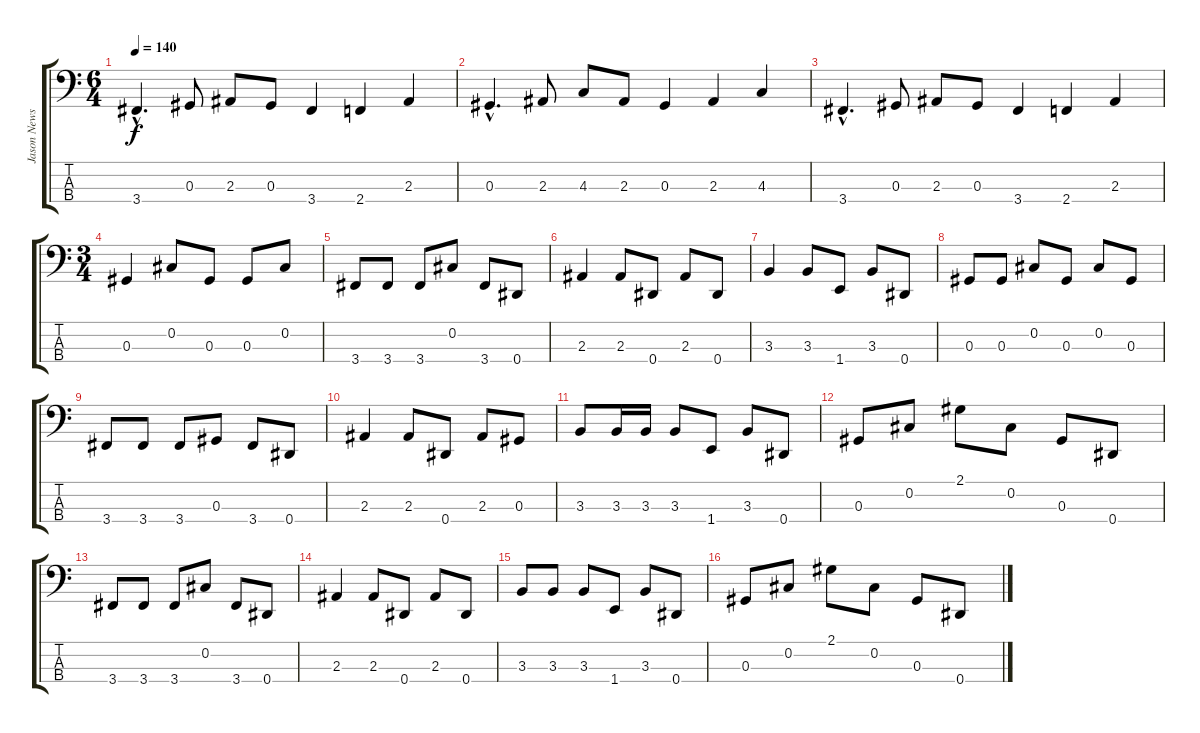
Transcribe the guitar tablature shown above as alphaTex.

\track ("Jason Newsted" "Jason News") {instrument acousticguitarnylon}
\staff {score tabs}
\tuning (Gb2 Db2 Ab1 Eb1) {hide}
\ts (6 4)
\tempo 140
\clef f4
\ks c
3.4{hac}.4{d dy f} 0.3.8 2.3.8 0.3.8 3.4.4 2.4.4 2.3.4 |
0.3{hac}.4{d} 2.3.8 4.3.8 2.3.8 0.3.4 2.3.4 4.3.4 |
3.4{hac}.4{d} 0.3.8 2.3.8 0.3.8 3.4.4 2.4.4 2.3.4 |
\ts (3 4)
0.3.4 0.2.8 0.3.8 0.3.8 0.2.8 |
3.4.8 3.4.8 3.4.8 0.2.8 3.4.8 0.4.8 |
2.3.4 2.3.8 0.4.8 2.3.8 0.4.8 |
3.3.4 3.3.8 1.4.8 3.3.8 0.4.8 |
0.3.8 0.3.8 0.2.8 0.3.8 0.2.8 0.3.8 |
3.4.8 3.4.8 3.4.8 0.3.8 3.4.8 0.4.8 |
2.3.4 2.3.8 0.4.8 2.3.8 0.3.8 |
3.3.8 3.3.16 3.3.16 3.3.8 1.4.8 3.3.8 0.4.8 |
0.3.8 0.2.8 2.1.8 0.2.8 0.3.8 0.4.8 |
3.4.8 3.4.8 3.4.8 0.2.8 3.4.8 0.4.8 |
2.3.4 2.3.8 0.4.8 2.3.8 0.4.8 |
3.3.8 3.3.8 3.3.8 1.4.8 3.3.8 0.4.8 |
0.3.8 0.2.8 2.1.8 0.2.8 0.3.8 0.4.8
